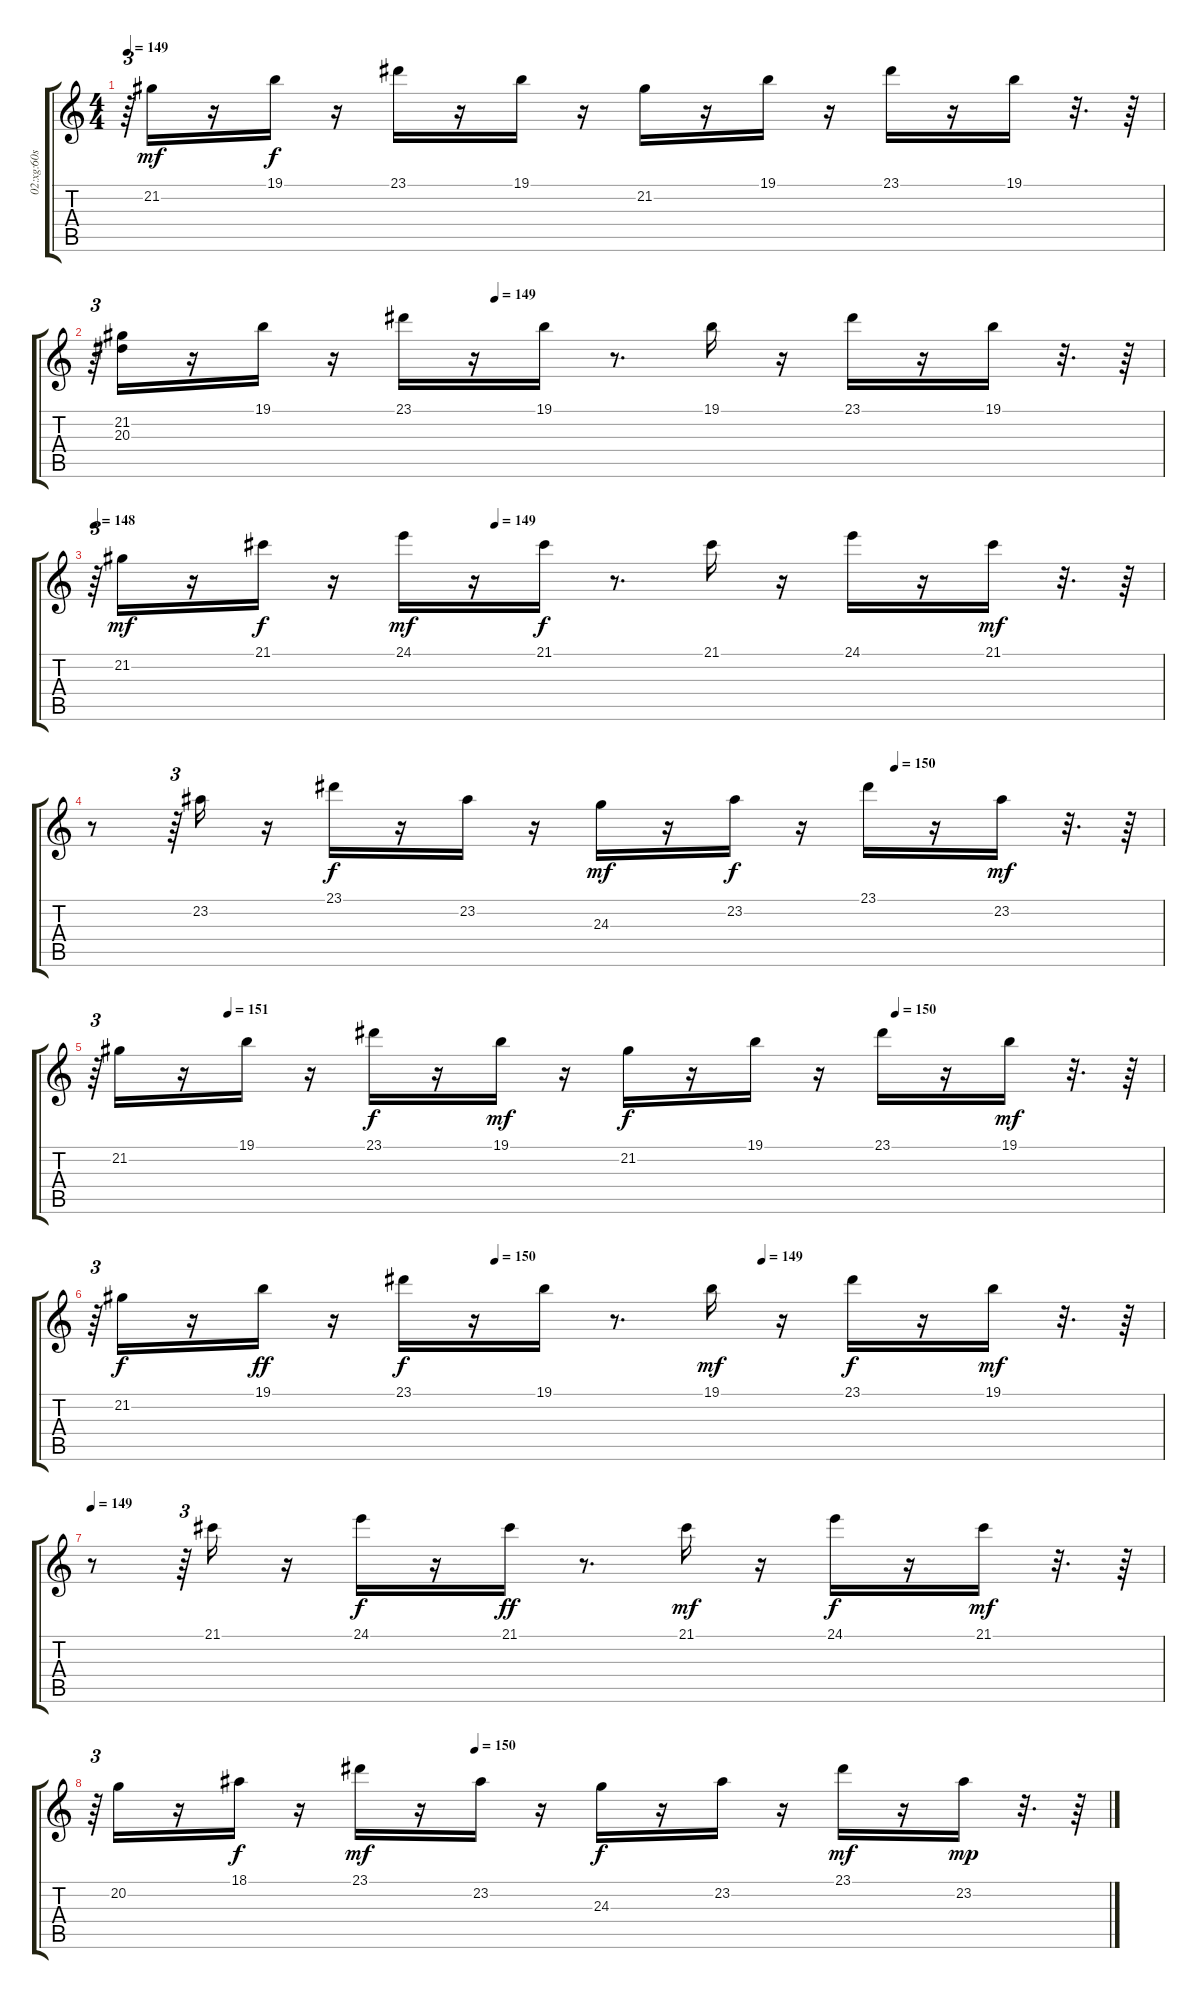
\track ("02:xg:60s Draw Organ3" "02:xg:60s ") {instrument drawbarorgan}
\staff {score tabs}
\tuning (E4 B3 G3 D3 A2 E2) {hide}
\ts (4 4)
\tempo 149
\clef g2
\ks c
r.64{tu (3 2) dy mf} 21.2.16 r.16 19.1.16{dy f} r.16 23.1.16 r.16 19.1.16 r.16 21.2.16 r.16 19.1.16 r.16 23.1.16 r.16 19.1.16 r.32{d} r.64 |
\tempo (149 0.375)
r.64{tu (3 2)} (21.2 20.3).16 r.16 19.1.16 r.16 23.1.16 r.16 19.1.16 r.8{d} 19.1.16 r.16 23.1.16 r.16 19.1.16 r.32{d} r.64 |
\tempo 148
\tempo (149 0.375)
r.64{tu (3 2)} 21.2.16{dy mf} r.16 21.1.16{dy f} r.16 24.1.16{dy mf} r.16 21.1.16{dy f} r.8{d} 21.1.16 r.16 24.1.16 r.16 21.1.16{dy mf} r.32{d} r.64 |
\tempo (150 0.75)
r.8 r.64{tu (3 2)} 23.2.16 r.16 23.1.16{dy f} r.16 23.2.16 r.16 24.3.16{dy mf} r.16 23.2.16{dy f} r.16 23.1.16 r.16 23.2.16{dy mf} r.32{d} r.64 |
\tempo (151 0.125)
\tempo (150 0.75)
r.64{tu (3 2)} 21.2.16 r.16 19.1.16 r.16 23.1.16{dy f} r.16 19.1.16{dy mf} r.16 21.2.16{dy f} r.16 19.1.16 r.16 23.1.16 r.16 19.1.16{dy mf} r.32{d} r.64 |
\tempo (150 0.375)
\tempo (149 0.625)
r.64{tu (3 2)} 21.2.16{dy f} r.16 19.1.16{dy ff} r.16 23.1.16{dy f} r.16 19.1.16 r.8{d} 19.1.16{dy mf} r.16 23.1.16{dy f} r.16 19.1.16{dy mf} r.32{d} r.64 |
\tempo 149
r.8 r.64{tu (3 2)} 21.1.16 r.16 24.1.16{dy f} r.16 21.1.16{dy ff} r.8{d} 21.1.16{dy mf} r.16 24.1.16{dy f} r.16 21.1.16{dy mf} r.32{d} r.64 |
\tempo (150 0.375)
r.64{tu (3 2)} 20.2.16 r.16 18.1.16{dy f} r.16 23.1.16{dy mf} r.16 23.2.16 r.16 24.3.16{dy f} r.16 23.2.16 r.16 23.1.16{dy mf} r.16 23.2.16{dy mp} r.32{d} r.64
